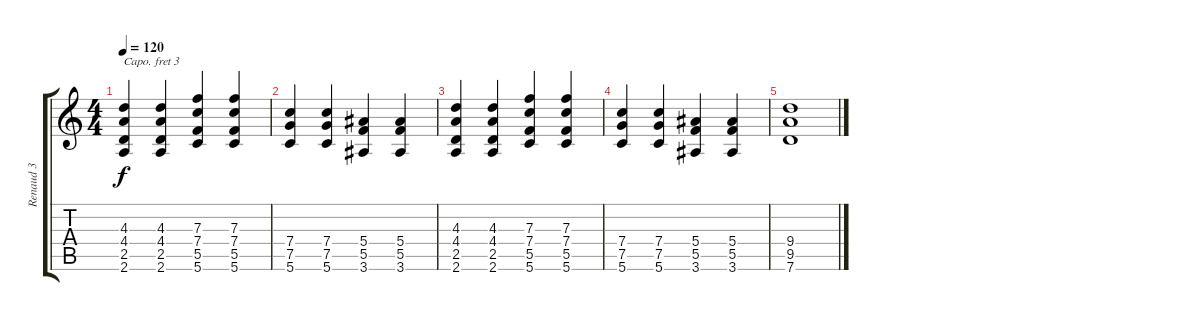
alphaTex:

\track ("Renaud 3" "Renaud 3") {instrument acousticguitarsteel}
\staff {score tabs}
\capo 3
\tuning (E4 B3 G3 D3 A2 E2) {hide}
\ts (4 4)
\tempo 120
\clef g2
\ks c
(4.3 4.4 2.5 2.6).4{dy f} (4.3 4.4 2.5 2.6).4 (7.3 7.4 5.5 5.6).4 (7.3 7.4 5.5 5.6).4 |
(7.4 7.5 5.6).4 (7.4 7.5 5.6).4 (5.4 5.5 3.6).4 (5.4 5.5 3.6).4 |
(4.3 4.4 2.5 2.6).4 (4.3 4.4 2.5 2.6).4 (7.3 7.4 5.5 5.6).4 (7.3 7.4 5.5 5.6).4 |
(7.4 7.5 5.6).4 (7.4 7.5 5.6).4 (5.4 5.5 3.6).4 (5.4 5.5 3.6).4 |
(9.4 9.5 7.6).1
